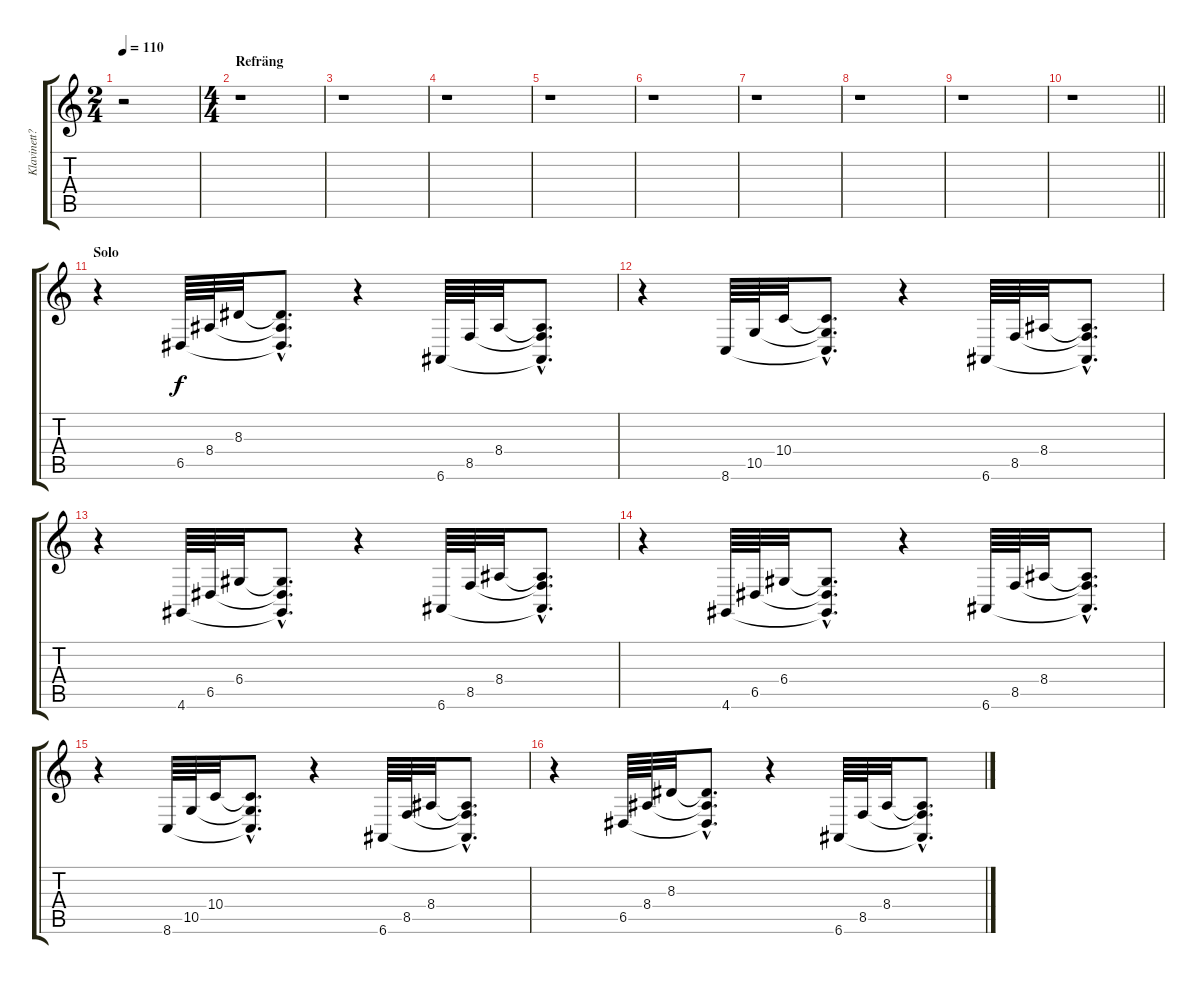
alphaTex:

\track ("Klavinett?" "Klavinett?") {instrument clavinet}
\staff {score tabs}
\tuning (E4 B3 G3 D3 A2 E2) {hide}
\ts (2 4)
\tempo 110
\clef g2
\ks c
r.2{dy f} |
\ts (4 4)
\section ("" "Refräng")
r.1 |
r.1 |
r.1 |
r.1 |
r.1 |
r.1 |
r.1 |
r.1 |
\barLineRight lightlight
r.1 |
\section ("" "Solo")
r.4 6.5.64 8.4.64 8.3.32 (8.3{hac t} 8.4{hac t} 6.5{hac t}).8{d} r.4 6.6.64 8.5.64 8.4.32 (8.4{hac t} 8.5{hac t} 6.6{hac t}).8{d} |
r.4 8.6.64 10.5.64 10.4.32 (10.4{hac t} 10.5{hac t} 8.6{hac t}).8{d} r.4 6.6.64 8.5.64 8.4.32 (8.4{hac t} 8.5{hac t} 6.6{hac t}).8{d} |
r.4 4.6.64 6.5.64 6.4.32 (6.4{hac t} 6.5{hac t} 4.6{hac t}).8{d} r.4 6.6.64 8.5.64 8.4.32 (8.4{hac t} 8.5{hac t} 6.6{hac t}).8{d} |
r.4 4.6.64 6.5.64 6.4.32 (6.4{hac t} 6.5{hac t} 4.6{hac t}).8{d} r.4 6.6.64 8.5.64 8.4.32 (8.4{hac t} 8.5{hac t} 6.6{hac t}).8{d} |
r.4 8.6.64 10.5.64 10.4.32 (10.4{hac t} 10.5{hac t} 8.6{hac t}).8{d} r.4 6.6.64 8.5.64 8.4.32 (8.4{hac t} 8.5{hac t} 6.6{hac t}).8{d} |
r.4 6.5.64 8.4.64 8.3.32 (8.3{hac t} 8.4{hac t} 6.5{hac t}).8{d} r.4 6.6.64 8.5.64 8.4.32 (8.4{hac t} 8.5{hac t} 6.6{hac t}).8{d}
